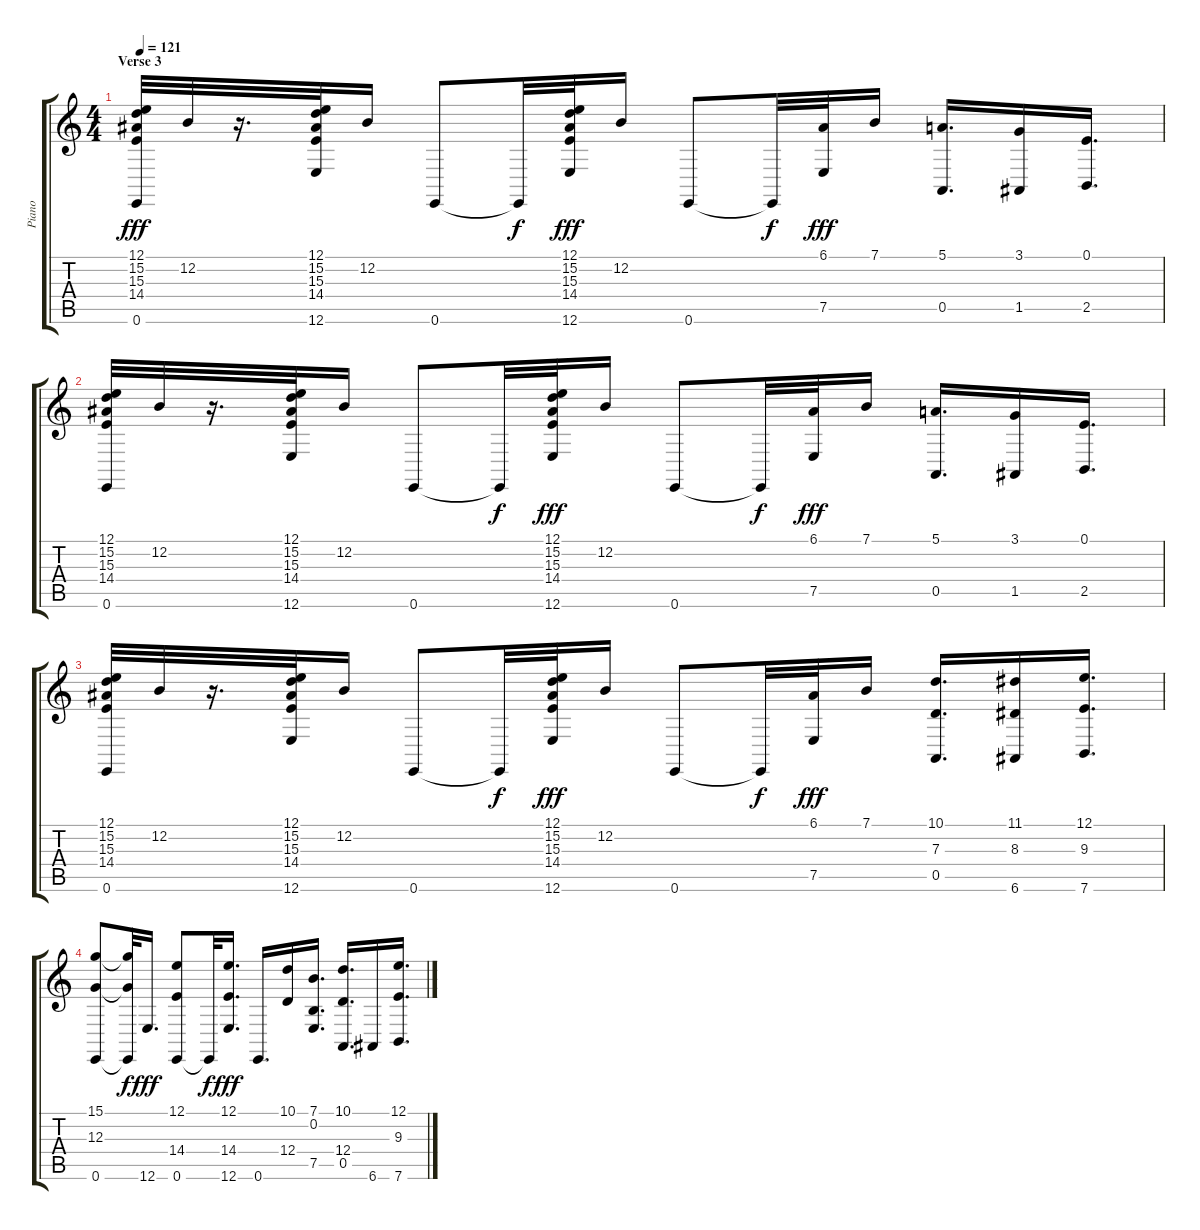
\track ("Piano" "Piano") {instrument acousticgrandpiano}
\staff {score tabs}
\tuning (E4 B3 G3 D3 A2 E2) {hide}
\ts (4 4)
\section ("" "Verse 3")
\tempo 121
\clef g2
\ks c
(12.1 15.2 15.3 14.4 0.6).32{dy fff} 12.2.32 r.16{d} (12.1 15.2 15.3 14.4 12.6).32 12.2.16 0.6.8 0.6{t}.32{dy f} (12.1 15.2 15.3 14.4 12.6).32{dy fff} 12.2.16 0.6.8 0.6{t}.32{dy f} (6.1 7.5).32{dy fff} 7.1.16 (5.1 0.5).16{d} (3.1 1.5).16 (0.1 2.5).16{d} |
(12.1 15.2 15.3 14.4 0.6).32 12.2.32 r.16{d} (12.1 15.2 15.3 14.4 12.6).32 12.2.16 0.6.8 0.6{t}.32{dy f} (12.1 15.2 15.3 14.4 12.6).32{dy fff} 12.2.16 0.6.8 0.6{t}.32{dy f} (6.1 7.5).32{dy fff} 7.1.16 (5.1 0.5).16{d} (3.1 1.5).16 (0.1 2.5).16{d} |
(12.1 15.2 15.3 14.4 0.6).32 12.2.32 r.16{d} (12.1 15.2 15.3 14.4 12.6).32 12.2.16 0.6.8 0.6{t}.32{dy f} (12.1 15.2 15.3 14.4 12.6).32{dy fff} 12.2.16 0.6.8 0.6{t}.32{dy f} (6.1 7.5).32{dy fff} 7.1.16 (10.1 7.3 0.5).16{d} (11.1 8.3 6.6).16 (12.1 9.3 7.6).16{d} |
(15.1 12.3 0.6).8 (15.1{t} 12.3{t} 0.6{t}).32{dy f} 12.6.16{d dy fff} (12.1 14.4 0.6).8 0.6{t}.32{dy f} (12.1 14.4 12.6).16{d dy fff} 0.6.16{d} (10.1 12.4).16 (7.1 0.2 7.5).16{d} (10.1 12.4 0.5).16{d} 6.6.16 (12.1 9.3 7.6).16{d}
